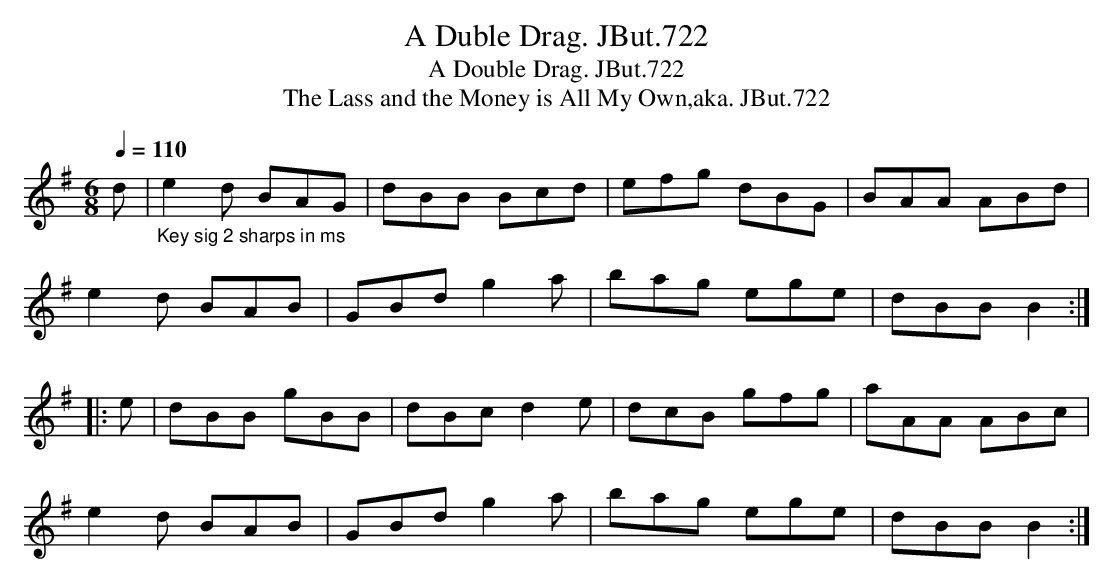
X:1
T:Duble Drag. JBut.722, A
T:Double Drag. JBut.722, A
T:Lass and the Money is All My Own,aka. JBut.722, The
M:6/8
L:1/8
Q:1/4=110
K:G
d|"_Key sig 2 sharps in ms"e2d BAG|dBB Bcd|efg dBG|BAA ABd|
e2d BAB|GBd g2a|bag ege|dBB B2:|
|:e|dBB gBB|dBc d2e|dcB gfg|aAA ABc|
e2d BAB|GBd g2a|bag ege|dBB B2:|
